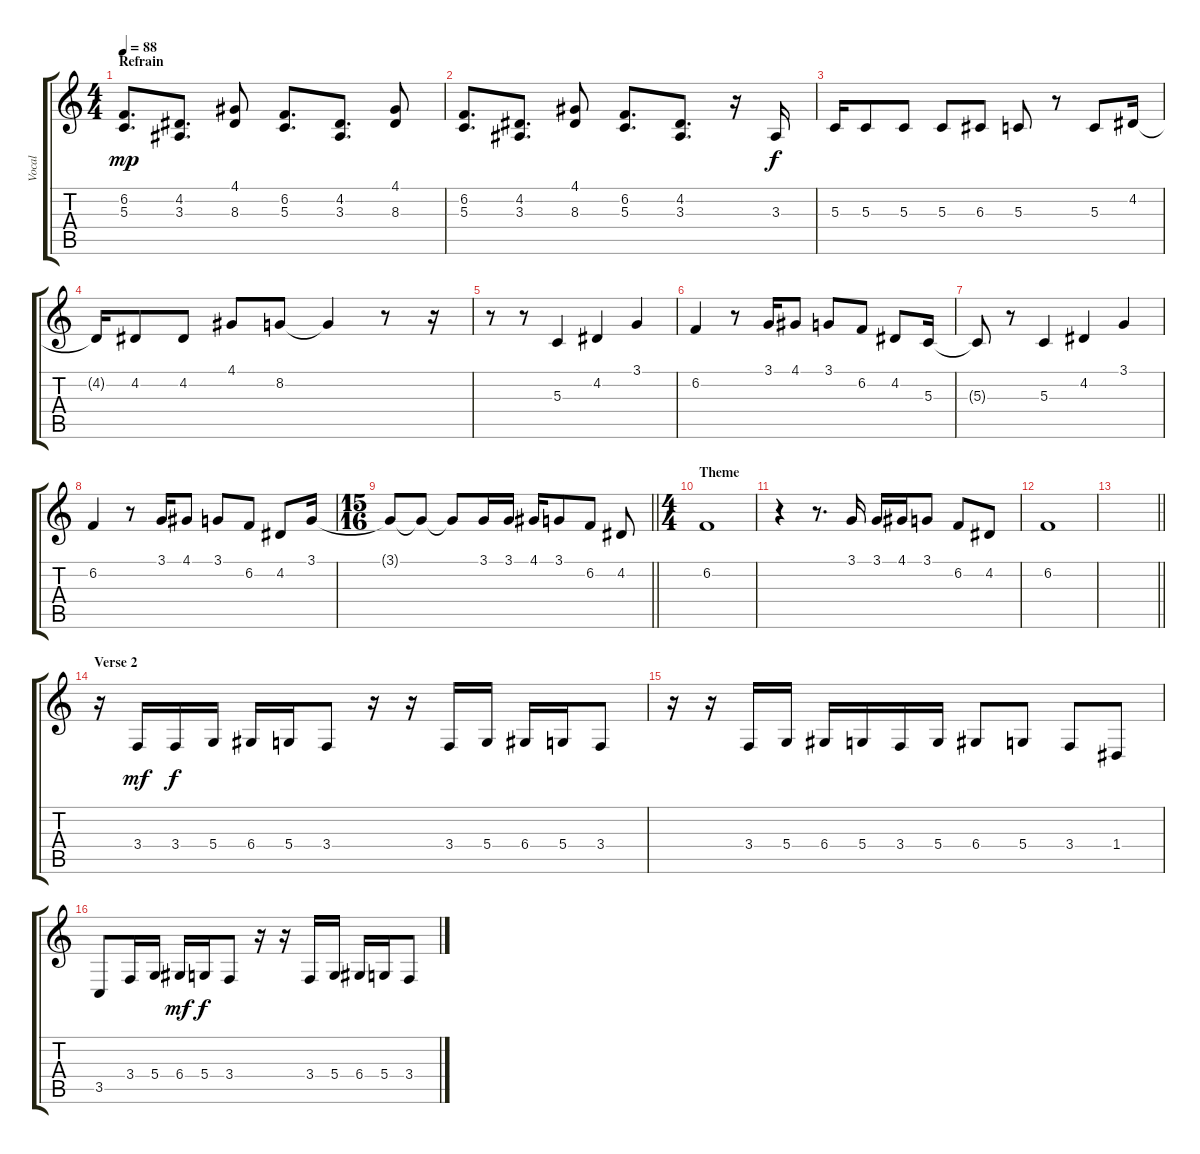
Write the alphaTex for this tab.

\track ("Vocal" "Vocal") {instrument altosax}
\staff {score tabs}
\tuning (E4 B3 G3 D3 A2 E2) {hide}
\ts (4 4)
\section ("" "Refrain")
\tempo 88
\clef g2
\ks c
(6.2 5.3).8{d dy mp volume 15} (4.2 3.3).8{d} (4.1 8.3).8 (6.2 5.3).8{d} (4.2 3.3).8{d} (4.1 8.3).8 |
(6.2 5.3).8{d} (4.2 3.3).8{d} (4.1 8.3).8 (6.2 5.3).8{d} (4.2 3.3).8{d} r.16 3.3.16{dy f} |
5.3.16 5.3.8 5.3.8 5.3.8 6.3.8 5.3.8 r.8 5.3.8 4.2.16 |
4.2{t}.16 4.2.8 4.2.8 4.1.8 8.2.8 8.2{t}.4 r.8 r.16 |
r.8 r.8 5.3.4 4.2.4 3.1.4 |
6.2.4 r.8 3.1.16 4.1.8 3.1.8 6.2.8 4.2.8 5.3.16 |
5.3{t}.8 r.8 5.3.4 4.2.4 3.1.4 |
6.2.4 r.8 3.1.16 4.1.8 3.1.8 6.2.8 4.2.8 3.1.16 |
\ts (15 16)
\barLineRight lightlight
3.1{t}.8 3.1{t}.8 3.1{t}.8 3.1.16 3.1.16 4.1.16 3.1.8 6.2.8 4.2.8 |
\ts (4 4)
\section ("" "Theme")
6.2.1 |
r.4 r.8{d} 3.1.16 3.1.16 4.1.16 3.1.8 6.2.8 4.2.8 |
6.2.1 |
\barLineRight lightlight
|
\section ("" "Verse 2")
r.16{volume 14} 3.4.16{dy mf} 3.4.16{dy f} 5.4.16 6.4.16 5.4.16 3.4.8 r.16 r.16 3.4.16 5.4.16 6.4.16 5.4.16 3.4.8 |
r.16 r.16 3.4.16 5.4.16 6.4.16 5.4.16 3.4.16 5.4.16 6.4.8 5.4.8 3.4.8 1.4.8 |
3.5.8 3.4.16 5.4.16 6.4.16{dy mf} 5.4.16{dy f} 3.4.8 r.16 r.16 3.4.16 5.4.16 6.4.16 5.4.16 3.4.8
